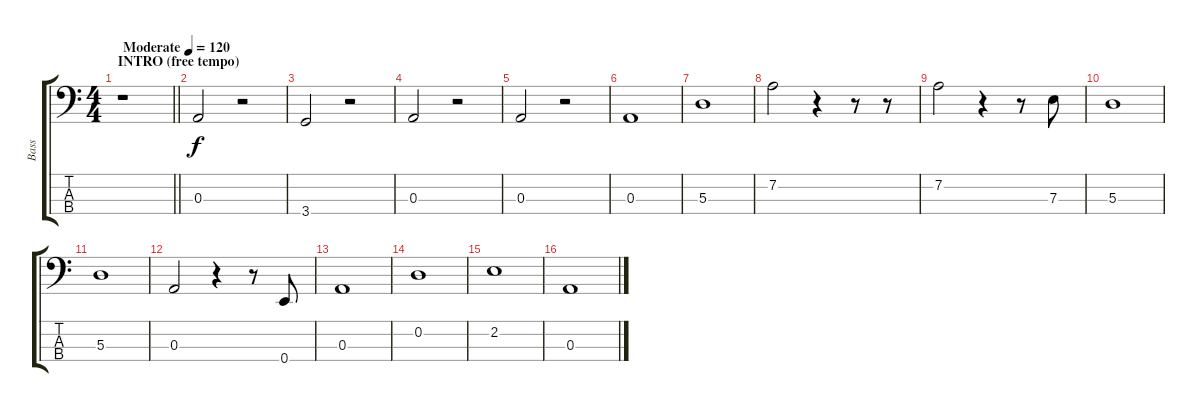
\track ("Bass" "Bass") {instrument electricbassfinger}
\staff {score tabs}
\tuning (G2 D2 A1 E1) {hide}
\ts (4 4)
\section ("" "INTRO (free tempo)")
\tempo (120 "Moderate")
\clef f4
\barLineRight lightlight
\ks c
r.1{dy f instrument electricbassfinger} |
\ks aminor
0.3.2 r.2 |
3.4.2 r.2 |
0.3.2 r.2 |
0.3.2 r.2 |
0.3.1 |
5.3.1 |
7.2.2 r.4 r.8 r.8 |
7.2.2 r.4 r.8 7.3.8 |
5.3.1 |
5.3.1 |
0.3.2 r.4 r.8 0.4.8 |
0.3.1 |
0.2.1 |
2.2.1 |
0.3.1
